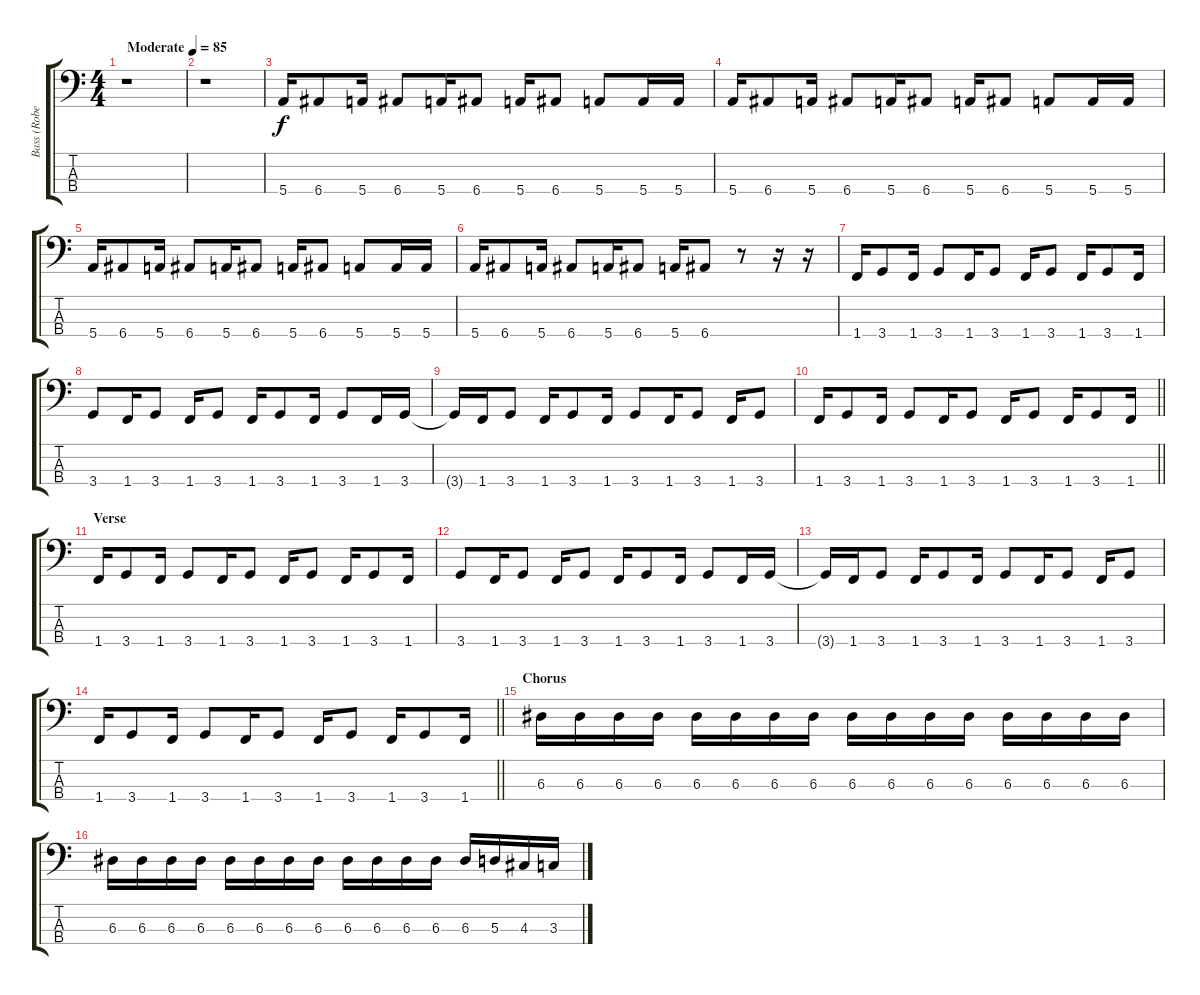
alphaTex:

\track ("Bass (Robert DeLeo)" "Bass (Robe") {instrument electricbasspick}
\staff {score tabs}
\tuning (G2 D2 A1 E1) {hide}
\ts (4 4)
\tempo (85 "Moderate")
\clef f4
\ks c
r.1{dy f instrument electricbasspick} |
r.1 |
5.4.16 6.4.8 5.4.16 6.4.8 5.4.16 6.4.8 5.4.16 6.4.8 5.4.8 5.4.16 5.4.16 |
5.4.16 6.4.8 5.4.16 6.4.8 5.4.16 6.4.8 5.4.16 6.4.8 5.4.8 5.4.16 5.4.16 |
5.4.16 6.4.8 5.4.16 6.4.8 5.4.16 6.4.8 5.4.16 6.4.8 5.4.8 5.4.16 5.4.16 |
5.4.16 6.4.8 5.4.16 6.4.8 5.4.16 6.4.8 5.4.16 6.4.8 r.8 r.16 r.16 |
1.4.16 3.4.8 1.4.16 3.4.8 1.4.16 3.4.8 1.4.16 3.4.8 1.4.16 3.4.8 1.4.16 |
3.4.8 1.4.16 3.4.8 1.4.16 3.4.8 1.4.16 3.4.8 1.4.16 3.4.8 1.4.16 3.4.16 |
3.4{t}.16 1.4.16 3.4.8 1.4.16 3.4.8 1.4.16 3.4.8 1.4.16 3.4.8 1.4.16 3.4.8 |
\barLineRight lightlight
1.4.16 3.4.8 1.4.16 3.4.8 1.4.16 3.4.8 1.4.16 3.4.8 1.4.16 3.4.8 1.4.16 |
\section ("" "Verse")
1.4.16 3.4.8 1.4.16 3.4.8 1.4.16 3.4.8 1.4.16 3.4.8 1.4.16 3.4.8 1.4.16 |
3.4.8 1.4.16 3.4.8 1.4.16 3.4.8 1.4.16 3.4.8 1.4.16 3.4.8 1.4.16 3.4.16 |
3.4{t}.16 1.4.16 3.4.8 1.4.16 3.4.8 1.4.16 3.4.8 1.4.16 3.4.8 1.4.16 3.4.8 |
\barLineRight lightlight
1.4.16 3.4.8 1.4.16 3.4.8 1.4.16 3.4.8 1.4.16 3.4.8 1.4.16 3.4.8 1.4.16 |
\section ("" "Chorus")
6.3.16 6.3.16 6.3.16 6.3.16 6.3.16 6.3.16 6.3.16 6.3.16 6.3.16 6.3.16 6.3.16 6.3.16 6.3.16 6.3.16 6.3.16 6.3.16 |
6.3.16 6.3.16 6.3.16 6.3.16 6.3.16 6.3.16 6.3.16 6.3.16 6.3.16 6.3.16 6.3.16 6.3.16 6.3.16 5.3.16 4.3.16 3.3.16
